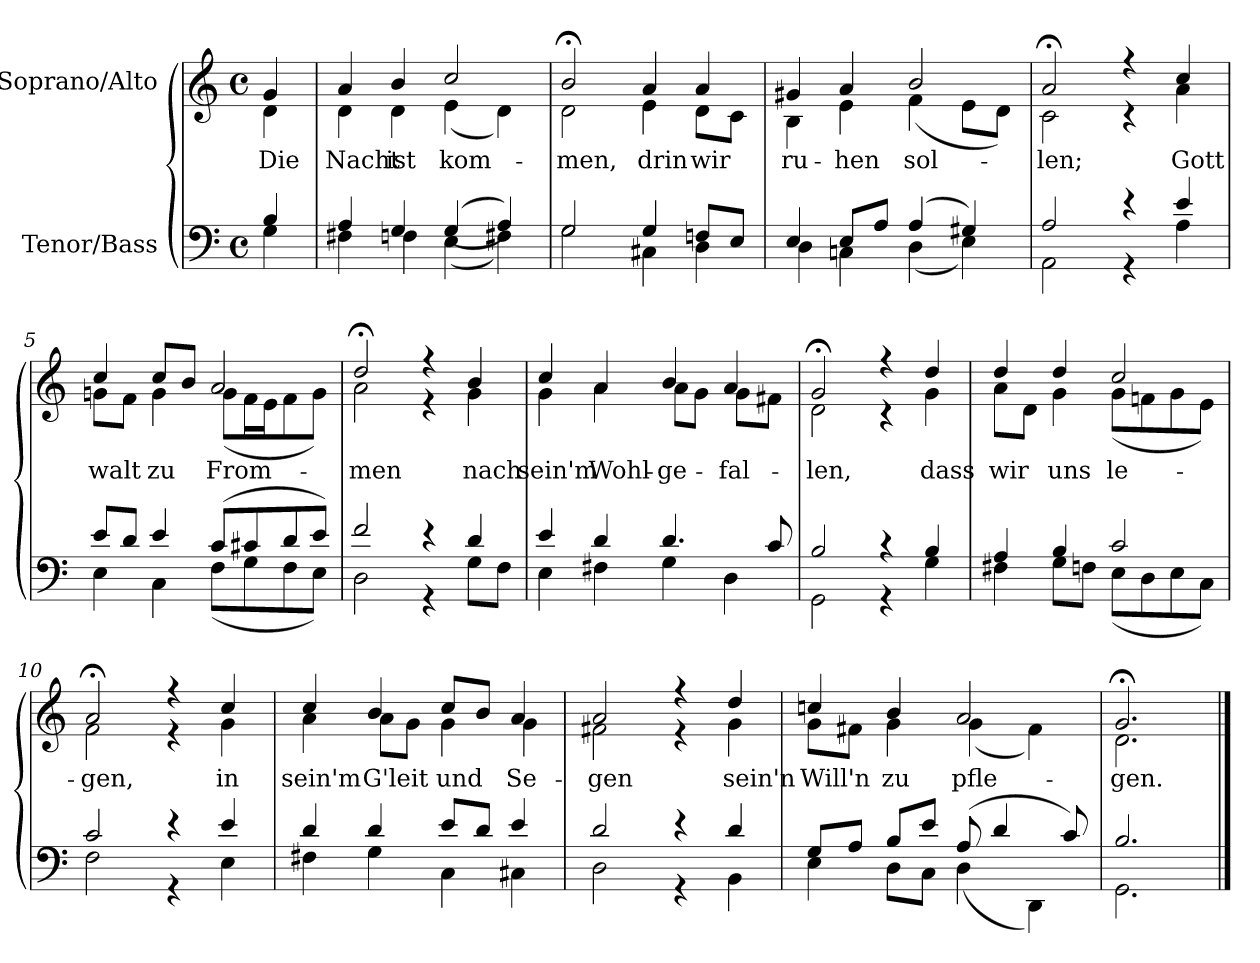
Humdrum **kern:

**kern	**kern	**text
*part2	*part1	*part1
*staff2	*staff1	*staff1
*I"Tenor/Bass	*I"Soprano/Alto	*
*clefF4	*clefG2	*
*k[]	*k[]	*
*M4/4	*M4/4	*
*met(c)	*met(c)	*
=	=	=
*^	*	*
!	!	!	!LO:LY:b
*	*	*^	*
4B/	4G\	4g/	4d\	Die
=1	=1	=1	=1	=1
!	!	!	!	!LO:LY:b
4A/	4F#X\	4a/	4d\	Nacht
!	!	!	!	!LO:LY:b
4G/	4Fn\	4b/	4d\	ist
!	!	!	!	!LO:LY:b
((4G/	(4E\	2cc/	(4e\	kom-
4A/))	4F#X\)	.	4d\)	.
=2	=2	=2	=2	=2
!	!	!	!	!LO:LY:b
2G/	2G\	2b;</	2d\	-men,
!	!	!	!	!LO:LY:b
4G/	4C#X\	4a/	4e\	drin
!	!	!	!	!LO:LY:b
8Fn/L	4D\	4a/	8d\L	wir
8E/J	.	.	8c\J	.
=3	=3	=3	=3	=3
!	!	!	!	!LO:LY:b
4E/	4D\	4g#X/	4B\	ru-
!	!	!	!	!LO:LY:b
8E/L	4Cn\	4a/	4e\	-hen
8A/J	.	.	.	.
!	!	!	!	!LO:LY:b
(4A/	(4D\	2b/	(4f\	sol-
4G#X/)	4E\)	.	8e\L	.
.	.	.	8d\J)	.
=4	=4	=4	=4	=4
!	!	!	!	!LO:LY:b
2A/	2AA\	2a;</	2c\	-len;
4r	4r	4r	4r	.
!	!	!	!	!LO:LY:b
4e/	4A\	4cc/	4a\	Gott
!!LO:LB:g=z	!!
=5	=5	=5	=5	=5
!	!	!	!	!LO:LY:b
8e/L	4E\	4cc/	8gn\L	walt
8d/J	.	.	8f\J	.
!	!	!	!	!LO:LY:b
4e/	4C\	8cc/L	4g\	zu
.	.	8b/J	.	.
!	!	!	!	!LO:LY:b
(8c/L	(8F\L	2a/	(8g\L	From-
8c#X/	8G\	.	16f\L	.
.	.	.	16e\J	.
8d/	8F\	.	8f\	.
8e/J)	8E\J)	.	8g\J)	.
=6	=6	=6	=6	=6
!	!	!	!	!LO:LY:b
2f/	2D\	2dd;</	2a\	-men
4r	4r	4r	4r	.
!	!	!	!	!LO:LY:b
4d/	8G\L	4b/	4g\	nach
.	8F\J	.	.	.
=7	=7	=7	=7	=7
!	!	!	!	!LO:LY:b
4e/	4E\	4cc/	4g\	sein'm
!	!	!	!	!LO:LY:b
4d/	4F#X\	4a/	4a\	Wohl-
!	!	!	!	!LO:LY:b
4.d/	4G\	4b/	8a\L	-ge-
.	.	.	8g\J	.
!	!	!	!	!LO:LY:b
.	4D\	4a/	8g\L	-fal-
8c/	.	.	8f#X\J	.
=8	=8	=8	=8	=8
!	!	!	!	!LO:LY:b
2B/	2GG\	2g;</	2d\	-len,
4r	4r	4r	4r	.
!	!	!	!	!LO:LY:b
4B/	4G\	4dd/	4g\	dass
=9	=9	=9	=9	=9
!	!	!	!	!LO:LY:b
4A/	4F#X\	4dd/	8a\L	wir
.	.	.	8d\J	.
!	!	!	!	!LO:LY:b
4B/	8G\L	4dd/	4g\	uns
.	8Fn\J	.	.	.
!	!	!	!	!LO:LY:b
2c/	(8E\L	2cc/	(8g\L	le-
.	8D\	.	8fn\	.
.	8E\	.	8g\	.
.	8C\J)	.	8e\J)	.
!!LO:LB:g=z	!!
=10	=10	=10	=10	=10
!	!	!	!	!LO:LY:b
2c/	2F\	2a;</	2f\	-gen,
4r	4r	4r	4r	.
!	!	!	!	!LO:LY:b
4e/	4E\	4cc/	4g\	in
=11	=11	=11	=11	=11
!	!	!	!	!LO:LY:b
4d/	4F#X\	4cc/	4a\	sein'm
!	!	!	!	!LO:LY:b
4d/	4G\	4b/	8a\L	G'leit
.	.	.	8g\J	.
!	!	!	!	!LO:LY:b
8e/L	4C\	8cc/L	4g\	und
8d/J	.	8b/J	.	.
!	!	!	!	!LO:LY:b
4e/	4C#X\	4a/	4g\	Se-
=12	=12	=12	=12	=12
!	!	!	!	!LO:LY:b
2d/	2D\	2a/	2f#X\	-gen
4r	4r	4r	4r	.
!	!	!	!	!LO:LY:b
4d/	4BB\	4dd/	4g\	sein'n
=13	=13	=13	=13	=13
!	!	!	!	!LO:LY:b
8G/L	4E\	4ccn/	8g\L	Will'n
8A/J	.	.	8f#X\J	.
!	!	!	!	!LO:LY:b
8B/L	8D\L	4b/	4g\	zu
8e/J	8C\J	.	.	.
!	!	!	!	!LO:LY:b
(8A/	(4D\	2a/	(4g\	pfle-
4d/	.	.	.	.
.	4DD\)	.	4f#\)	.
8c/)	.	.	.	.
=14	=14	=14	=14	=14
!	!	!	!	!LO:LY:b
2.B/	2.GG\	2.g;</	2.d\	-gen.
*v	*v	*	*	*
*	*v	*v	*
==	==	==
*-	*-	*-
